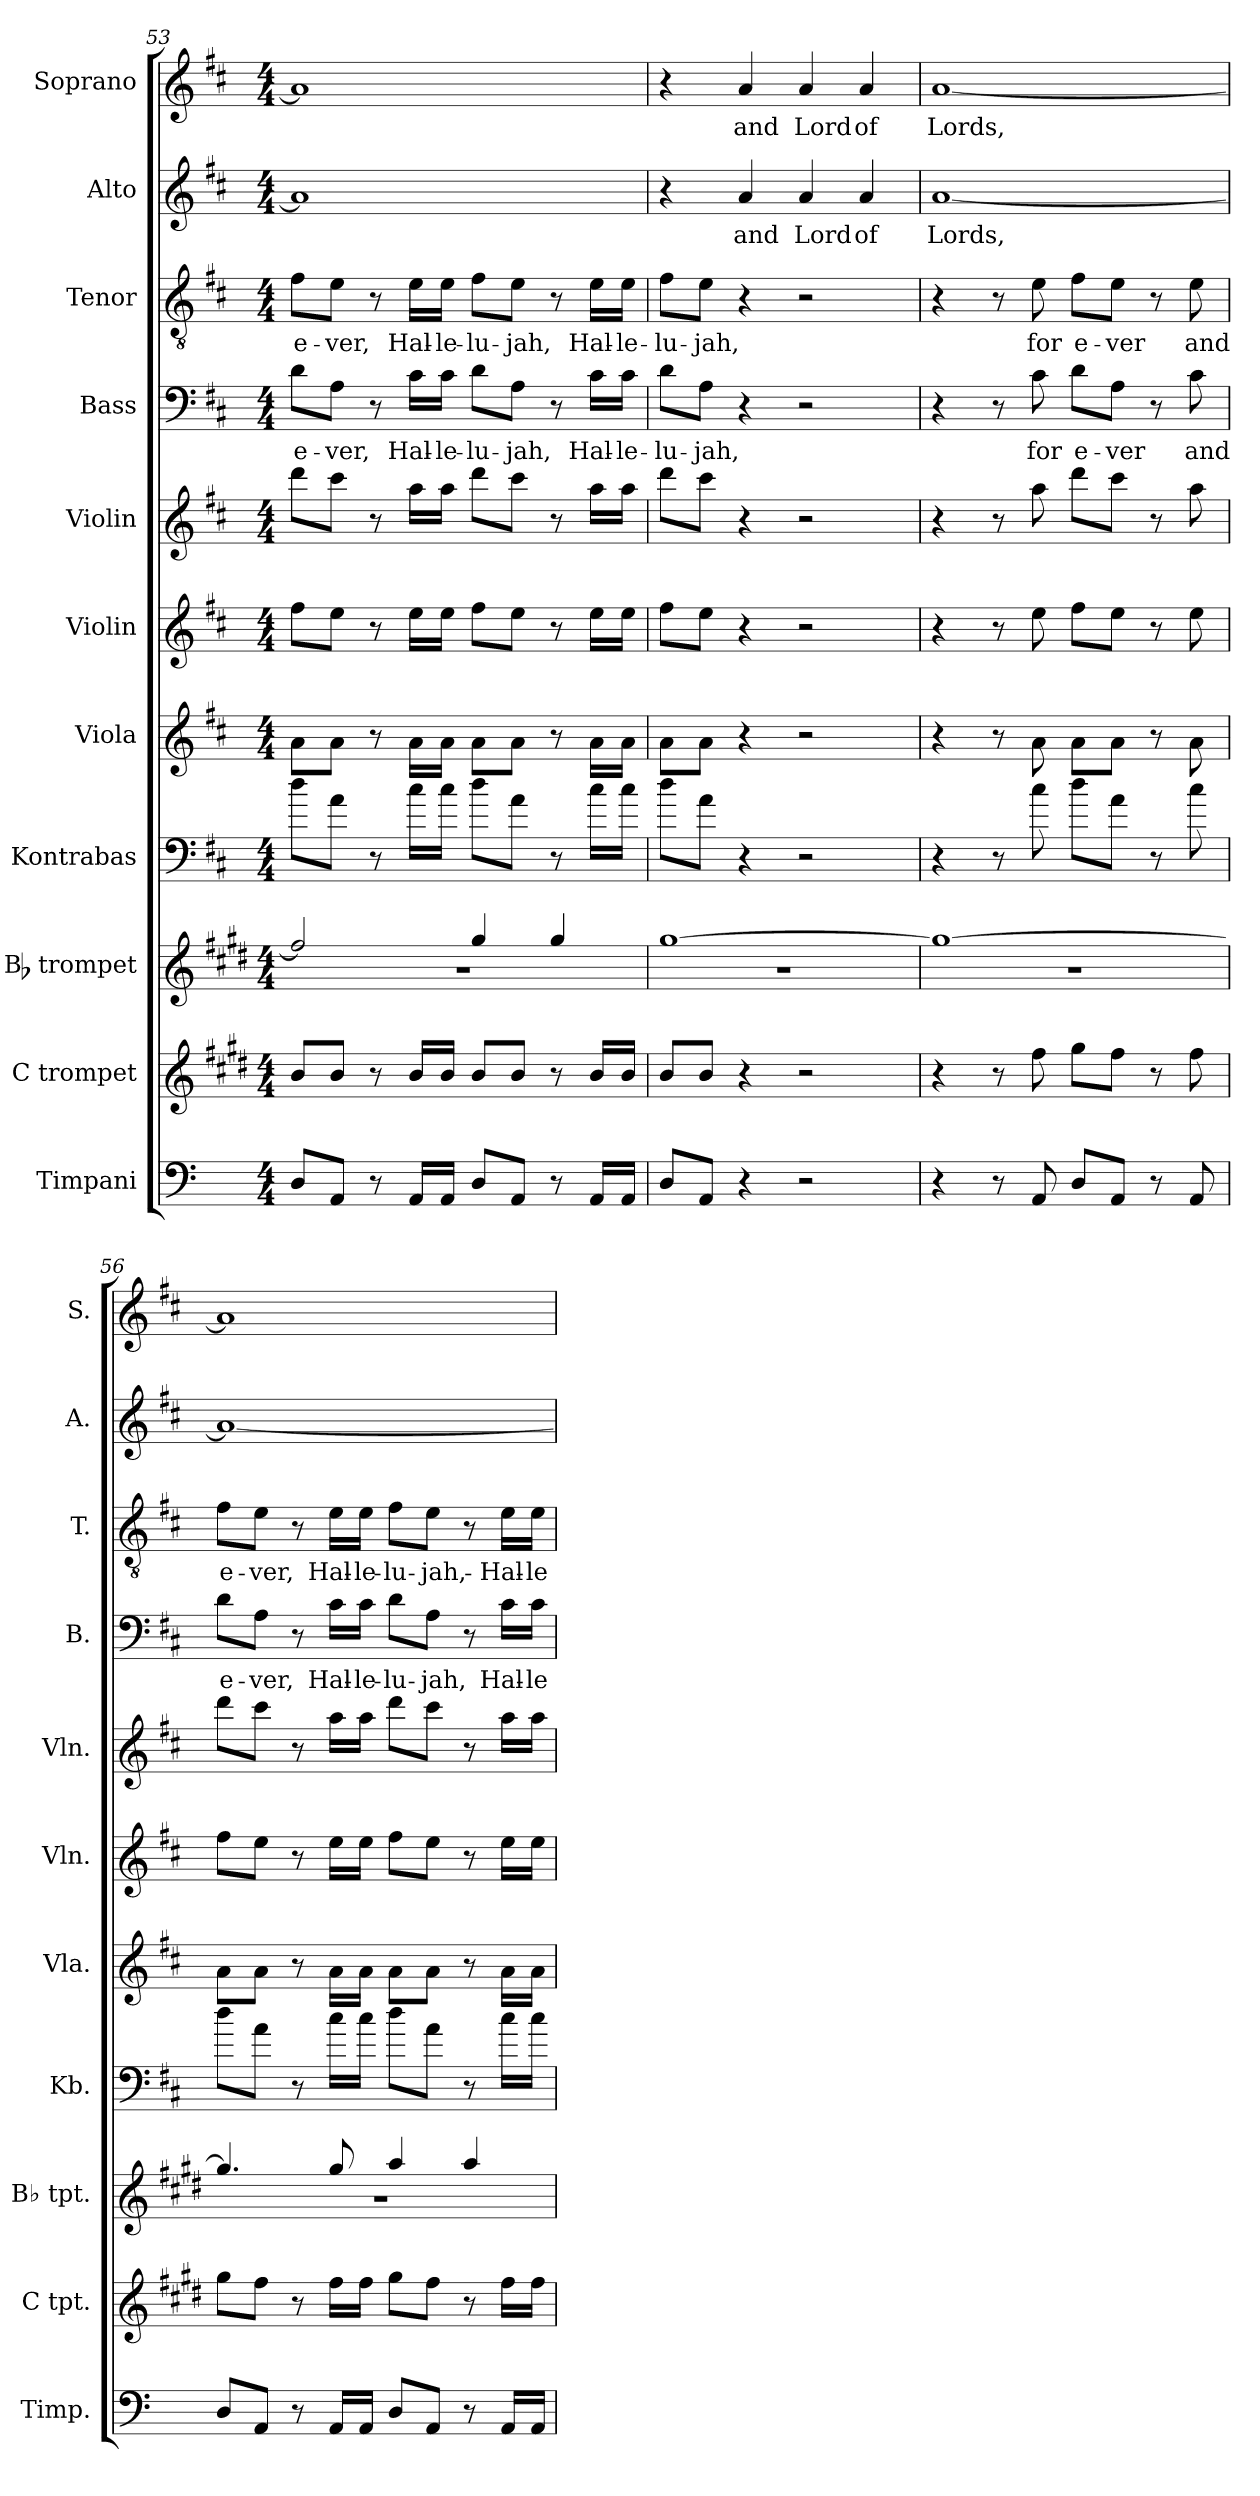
**kern	**kern	**kern	**kern	**kern	**kern	**kern	**kern	**text	**kern	**text	**kern	**text	**kern	**text
*part11	*part10	*part9	*part8	*part7	*part6	*part5	*part4	*part4	*part3	*part3	*part2	*part2	*part1	*part1
*staff11	*staff10	*staff9	*staff8	*staff7	*staff6	*staff5	*staff4	*staff4	*staff3	*staff3	*staff2	*staff2	*staff1	*staff1
*I"Timpani	*I"C trompet	*I"Bb trompet	*I"Kontrabas	*I"Viola	*I"Violin	*I"Violin	*I"Bass	*	*I"Tenor	*	*I"Alto	*	*I"Soprano	*
*I'Timp.	*I'C tpt.	*I'Bb tpt.	*I'Kb.	*I'Vla.	*I'Vln.	*I'Vln.	*I'B.	*	*I'T.	*	*I'A.	*	*I'S.	*
*clefF4	*clefG2	*clefG2	*clefF4	*clefG2	*clefG2	*clefG2	*clefF4	*	*clefGv2	*	*clefG2	*	*clefG2	*
*	*ITrd1c2	*ITrd1c2	*ITrd7c12	*	*	*	*	*	*	*	*	*	*	*
*k[]	*k[f#c#]	*k[f#c#]	*k[f#c#]	*k[f#c#]	*k[f#c#]	*k[f#c#]	*k[f#c#]	*	*k[f#c#]	*	*k[f#c#]	*	*k[f#c#]	*
*	*D:	*	*D:	*D:	*D:	*D:	*D:	*	*D:	*	*D:	*	*D:	*
*M4/4	*M4/4	*M4/4	*M4/4	*M4/4	*M4/4	*M4/4	*M4/4	*	*M4/4	*	*M4/4	*	*M4/4	*
=53	=53	=53	=53	=53	=53	=53	=53	=53	=53	=53	=53	=53	=53	=53
*	*	*^	*	*	*	*	*	*	*	*	*	*	*	*
!	!	!	!	!	!	!	!	!	!LO:LY:b	!	!LO:LY:b	!	!	!	!
8D/L	8a/L	2ee/]	1r	8d\L	8a\L	8ff#\L	8ddd\L	8d\L	e-	8f#\L	e-	1a]	.	1a]	.
!	!	!	!	!	!	!	!	!	!LO:LY:b	!	!LO:LY:b	!	!	!	!
8AA/J	8a/J	.	.	8A\J	8a\J	8ee\J	8ccc#\J	8A\J	-ver,	8e\J	-ver,	.	.	.	.
8r	8r	.	.	8r	8r	8r	8r	8r	.	8r	.	.	.	.	.
!	!	!	!	!	!	!	!	!	!LO:LY:b	!	!LO:LY:b	!	!	!	!
16AA/LL	16a/LL	.	.	16c#\LL	16a\LL	16ee\LL	16aa\LL	16c#\LL	Hal-	16e\LL	Hal-	.	.	.	.
!	!	!	!	!	!	!	!	!	!LO:LY:b	!	!LO:LY:b	!	!	!	!
16AA/JJ	16a/JJ	.	.	16c#\JJ	16a\JJ	16ee\JJ	16aa\JJ	16c#\JJ	-le-	16e\JJ	-le-	.	.	.	.
!	!	!	!	!	!	!	!	!	!LO:LY:b	!	!LO:LY:b	!	!	!	!
8D/L	8a/L	4ff#/	.	8d\L	8a\L	8ff#\L	8ddd\L	8d\L	-lu-	8f#\L	-lu-	.	.	.	.
!	!	!	!	!	!	!	!	!	!LO:LY:b	!	!LO:LY:b	!	!	!	!
8AA/J	8a/J	.	.	8A\J	8a\J	8ee\J	8ccc#\J	8A\J	-jah,	8e\J	-jah,	.	.	.	.
8r	8r	4ff#/	.	8r	8r	8r	8r	8r	.	8r	.	.	.	.	.
!	!	!	!	!	!	!	!	!	!LO:LY:b	!	!LO:LY:b	!	!	!	!
16AA/LL	16a/LL	.	.	16c#\LL	16a\LL	16ee\LL	16aa\LL	16c#\LL	Hal-	16e\LL	Hal-	.	.	.	.
!	!	!	!	!	!	!	!	!	!LO:LY:b	!	!LO:LY:b	!	!	!	!
16AA/JJ	16a/JJ	.	.	16c#\JJ	16a\JJ	16ee\JJ	16aa\JJ	16c#\JJ	-le-	16e\JJ	-le-	.	.	.	.
=54	=54	=54	=54	=54	=54	=54	=54	=54	=54	=54	=54	=54	=54	=54	=54
!	!	!	!	!	!	!	!	!	!LO:LY:b	!	!LO:LY:b	!	!	!	!
8D/L	8a/L	[1ff#	1r	8d\L	8a\L	8ff#\L	8ddd\L	8d\L	-lu-	8f#\L	-lu-	4r	.	4r	.
!	!	!	!	!	!	!	!	!	!LO:LY:b	!	!LO:LY:b	!	!	!	!
8AA/J	8a/J	.	.	8A\J	8a\J	8ee\J	8ccc#\J	8A\J	-jah,	8e\J	-jah,	.	.	.	.
!	!	!	!	!	!	!	!	!	!	!	!	!	!LO:LY:b	!	!LO:LY:b
4r	4r	.	.	4r	4r	4r	4r	4r	.	4r	.	4a/	and	4a/	and
!	!	!	!	!	!	!	!	!	!	!	!	!	!LO:LY:b	!	!LO:LY:b
2r	2r	.	.	2r	2r	2r	2r	2r	.	2r	.	4a/	Lord	4a/	Lord
!	!	!	!	!	!	!	!	!	!	!	!	!	!LO:LY:b	!	!LO:LY:b
.	.	.	.	.	.	.	.	.	.	.	.	4a/	of	4a/	of
=55	=55	=55	=55	=55	=55	=55	=55	=55	=55	=55	=55	=55	=55	=55	=55
!	!	!	!	!	!	!	!	!	!	!	!	!	!LO:LY:b	!	!LO:LY:b
4r	4r	1ff#_	1r	4r	4r	4r	4r	4r	.	4r	.	[1a	-Lords,	[1a	Lords,
8r	8r	.	.	8r	8r	8r	8r	8r	.	8r	.	.	.	.	.
!	!	!	!	!	!	!	!	!	!LO:LY:b	!	!LO:LY:b	!	!	!	!
8AA/	8ee\	.	.	8c#\	8a\	8ee\	8aa\	8c#\	for	8e\	for	.	.	.	.
!	!	!	!	!	!	!	!	!	!LO:LY:b	!	!LO:LY:b	!	!	!	!
8D/L	8ff#\L	.	.	8d\L	8a\L	8ff#\L	8ddd\L	8d\L	e-	8f#\L	e-	.	.	.	.
!	!	!	!	!	!	!	!	!	!LO:LY:b	!	!LO:LY:b	!	!	!	!
8AA/J	8ee\J	.	.	8A\J	8a\J	8ee\J	8ccc#\J	8A\J	-ver	8e\J	-ver	.	.	.	.
8r	8r	.	.	8r	8r	8r	8r	8r	.	8r	.	.	.	.	.
!	!	!	!	!	!	!	!	!	!LO:LY:b	!	!LO:LY:b	!	!	!	!
8AA/	8ee\	.	.	8c#\	8a\	8ee\	8aa\	8c#\	and	8e\	and	.	.	.	.
=56	=56	=56	=56	=56	=56	=56	=56	=56	=56	=56	=56	=56	=56	=56	=56
!	!	!	!	!	!	!	!	!	!LO:LY:b	!	!LO:LY:b	!	!	!	!
8D/L	8ff#\L	4.ff#/]	1r	8d\L	8a\L	8ff#\L	8ddd\L	8d\L	e-	8f#\L	e-	1a_	.	1a]	.
!	!	!	!	!	!	!	!	!	!LO:LY:b	!	!LO:LY:b	!	!	!	!
8AA/J	8ee\J	.	.	8A\J	8a\J	8ee\J	8ccc#\J	8A\J	-ver,	8e\J	-ver,	.	.	.	.
8r	8r	.	.	8r	8r	8r	8r	8r	.	8r	.	.	.	.	.
!	!	!	!	!	!	!	!	!	!LO:LY:b	!	!LO:LY:b	!	!	!	!
16AA/LL	16ee\LL	8ff#/	.	16c#\LL	16a\LL	16ee\LL	16aa\LL	16c#\LL	Hal-	16e\LL	Hal-	.	.	.	.
!	!	!	!	!	!	!	!	!	!LO:LY:b	!	!LO:LY:b	!	!	!	!
16AA/JJ	16ee\JJ	.	.	16c#\JJ	16a\JJ	16ee\JJ	16aa\JJ	16c#\JJ	-le-	16e\JJ	-le-	.	.	.	.
!	!	!	!	!	!	!	!	!	!LO:LY:b	!	!LO:LY:b	!	!	!	!
8D/L	8ff#\L	4gg/	.	8d\L	8a\L	8ff#\L	8ddd\L	8d\L	-lu-	8f#\L	-lu-	.	.	.	.
!	!	!	!	!	!	!	!	!	!LO:LY:b	!	!LO:LY:b	!	!	!	!
8AA/J	8ee\J	.	.	8A\J	8a\J	8ee\J	8ccc#\J	8A\J	-jah,	8e\J	-jah,-	.	.	.	.
8r	8r	4gg/	.	8r	8r	8r	8r	8r	.	8r	.	.	.	.	.
!	!	!	!	!	!	!	!	!	!LO:LY:b	!	!LO:LY:b	!	!	!	!
16AA/LL	16ee\LL	.	.	16c#\LL	16a\LL	16ee\LL	16aa\LL	16c#\LL	Hal-	16e\LL	-Hal-	.	.	.	.
!	!	!	!	!	!	!	!	!	!LO:LY:b	!	!LO:LY:b	!	!	!	!
16AA/JJ	16ee\JJ	.	.	16c#\JJ	16a\JJ	16ee\JJ	16aa\JJ	16c#\JJ	-le-	16e\JJ	-le-	.	.	.	.
*	*	*v	*v	*	*	*	*	*	*	*	*	*	*	*	*
=	=	=	=	=	=	=	=	=	=	=	=	=	=	=
*-	*-	*-	*-	*-	*-	*-	*-	*-	*-	*-	*-	*-	*-	*-
